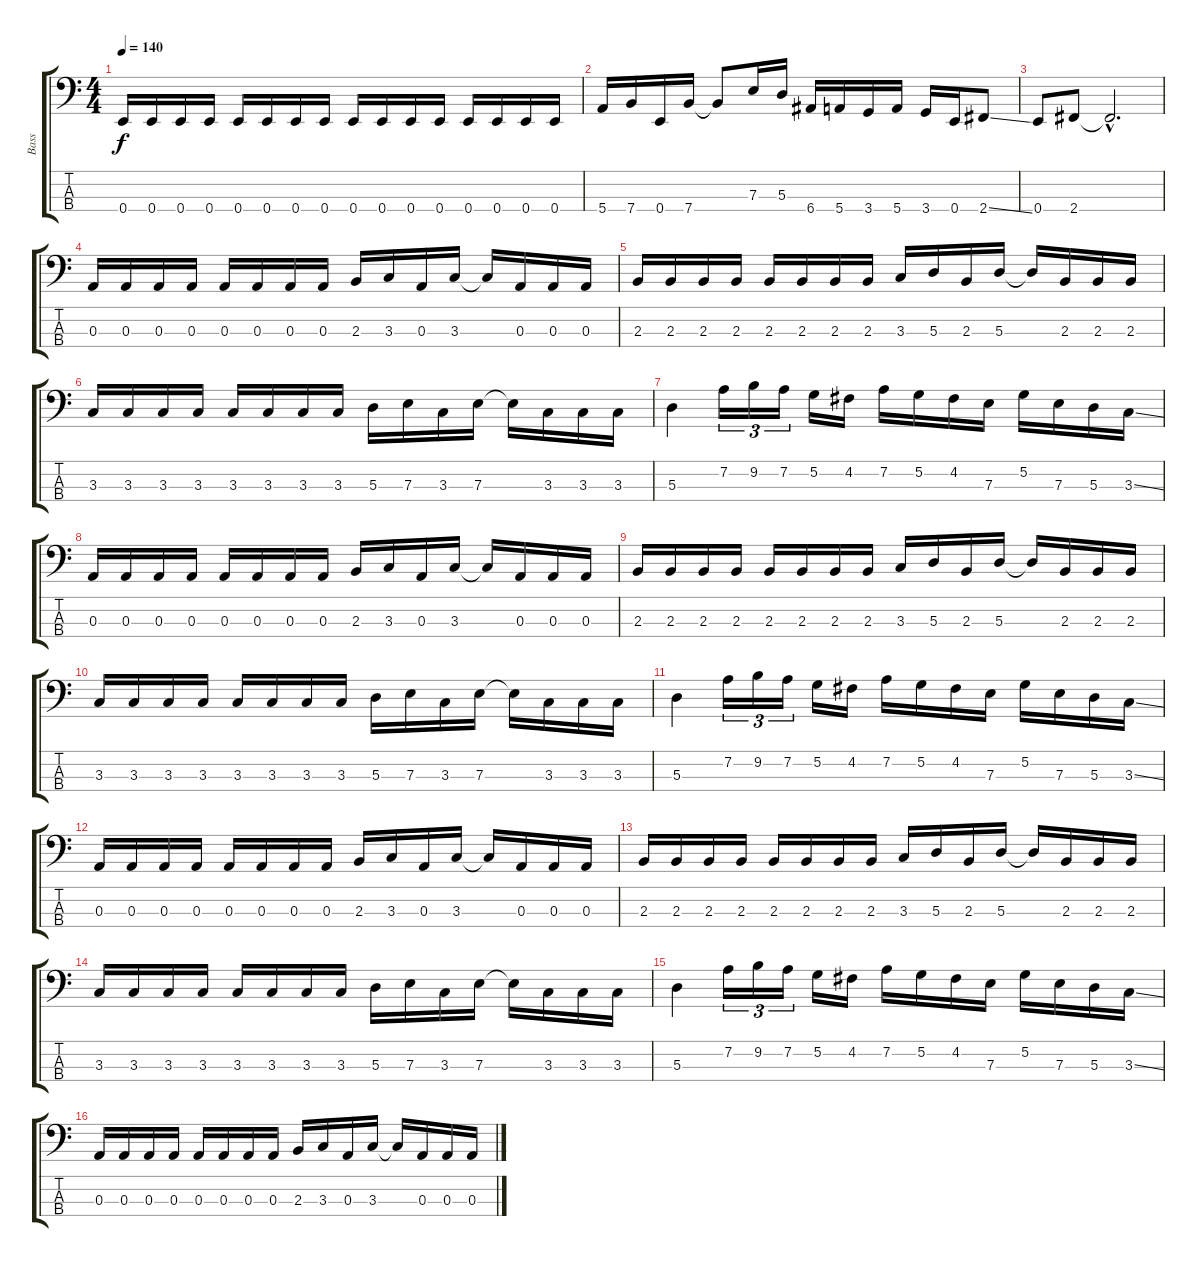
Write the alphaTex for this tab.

\track ("Bass" "Bass") {instrument electricbassfinger}
\staff {score tabs}
\tuning (G2 D2 A1 E1) {hide}
\ts (4 4)
\tempo 140
\clef f4
\ks c
0.4.16{dy f} 0.4.16 0.4.16 0.4.16 0.4.16 0.4.16 0.4.16 0.4.16 0.4.16 0.4.16 0.4.16 0.4.16 0.4.16 0.4.16 0.4.16 0.4.16 |
5.4.16 7.4.16 0.4.16 7.4.16 7.4{t}.8 7.3.16 5.3.16 6.4.16 5.4.16 3.4.16 5.4.16 3.4.16 0.4.16 2.4{ss}.8 |
0.4.8 2.4.8 2.4{hac t}.2{d} |
0.3.16 0.3.16 0.3.16 0.3.16 0.3.16 0.3.16 0.3.16 0.3.16 2.3.16 3.3.16 0.3.16 3.3.16 3.3{t}.16 0.3.16 0.3.16 0.3.16 |
2.3.16 2.3.16 2.3.16 2.3.16 2.3.16 2.3.16 2.3.16 2.3.16 3.3.16 5.3.16 2.3.16 5.3.16 5.3{t}.16 2.3.16 2.3.16 2.3.16 |
3.3.16 3.3.16 3.3.16 3.3.16 3.3.16 3.3.16 3.3.16 3.3.16 5.3.16 7.3.16 3.3.16 7.3.16 7.3{t}.16 3.3.16 3.3.16 3.3.16 |
5.3.4 7.2.16{tu (3 2)} 9.2.16{tu (3 2)} 7.2.16{tu (3 2)} 5.2.16 4.2.16 7.2.16 5.2.16 4.2.16 7.3.16 5.2.16 7.3.16 5.3.16 3.3{ss}.16 |
0.3.16 0.3.16 0.3.16 0.3.16 0.3.16 0.3.16 0.3.16 0.3.16 2.3.16 3.3.16 0.3.16 3.3.16 3.3{t}.16 0.3.16 0.3.16 0.3.16 |
2.3.16 2.3.16 2.3.16 2.3.16 2.3.16 2.3.16 2.3.16 2.3.16 3.3.16 5.3.16 2.3.16 5.3.16 5.3{t}.16 2.3.16 2.3.16 2.3.16 |
3.3.16 3.3.16 3.3.16 3.3.16 3.3.16 3.3.16 3.3.16 3.3.16 5.3.16 7.3.16 3.3.16 7.3.16 7.3{t}.16 3.3.16 3.3.16 3.3.16 |
5.3.4 7.2.16{tu (3 2)} 9.2.16{tu (3 2)} 7.2.16{tu (3 2)} 5.2.16 4.2.16 7.2.16 5.2.16 4.2.16 7.3.16 5.2.16 7.3.16 5.3.16 3.3{ss}.16 |
0.3.16 0.3.16 0.3.16 0.3.16 0.3.16 0.3.16 0.3.16 0.3.16 2.3.16 3.3.16 0.3.16 3.3.16 3.3{t}.16 0.3.16 0.3.16 0.3.16 |
2.3.16 2.3.16 2.3.16 2.3.16 2.3.16 2.3.16 2.3.16 2.3.16 3.3.16 5.3.16 2.3.16 5.3.16 5.3{t}.16 2.3.16 2.3.16 2.3.16 |
3.3.16 3.3.16 3.3.16 3.3.16 3.3.16 3.3.16 3.3.16 3.3.16 5.3.16 7.3.16 3.3.16 7.3.16 7.3{t}.16 3.3.16 3.3.16 3.3.16 |
5.3.4 7.2.16{tu (3 2)} 9.2.16{tu (3 2)} 7.2.16{tu (3 2)} 5.2.16 4.2.16 7.2.16 5.2.16 4.2.16 7.3.16 5.2.16 7.3.16 5.3.16 3.3{ss}.16 |
0.3.16 0.3.16 0.3.16 0.3.16 0.3.16 0.3.16 0.3.16 0.3.16 2.3.16 3.3.16 0.3.16 3.3.16 3.3{t}.16 0.3.16 0.3.16 0.3.16
